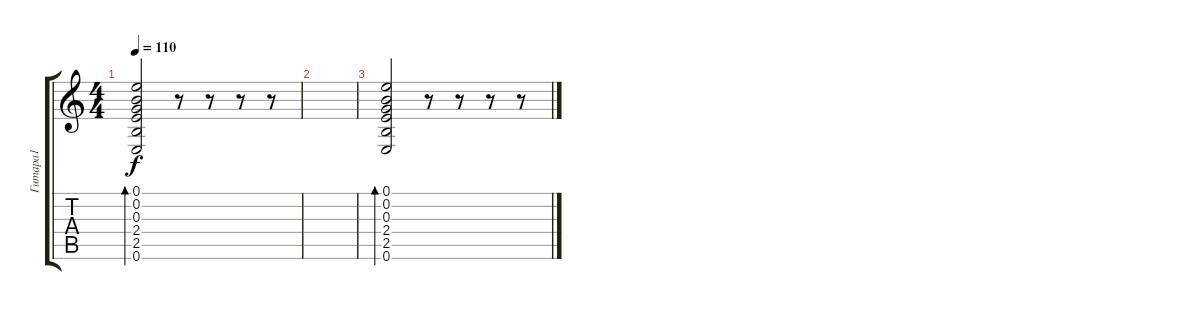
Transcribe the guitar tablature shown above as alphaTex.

\track ("Гитара1" "Гитара1") {instrument acousticguitarnylon}
\staff {score tabs}
\tuning (E4 B3 G3 D3 A2 E2) {hide}
\ts (4 4)
\tempo 110
\clef g2
\ks c
(0.1 0.2 0.3 2.4 2.5 0.6).2{bd 240 dy f} r.8 r.8 r.8 r.8 |
|
(0.1 0.2 0.3 2.4 2.5 0.6).2{bd 240} r.8 r.8 r.8 r.8
